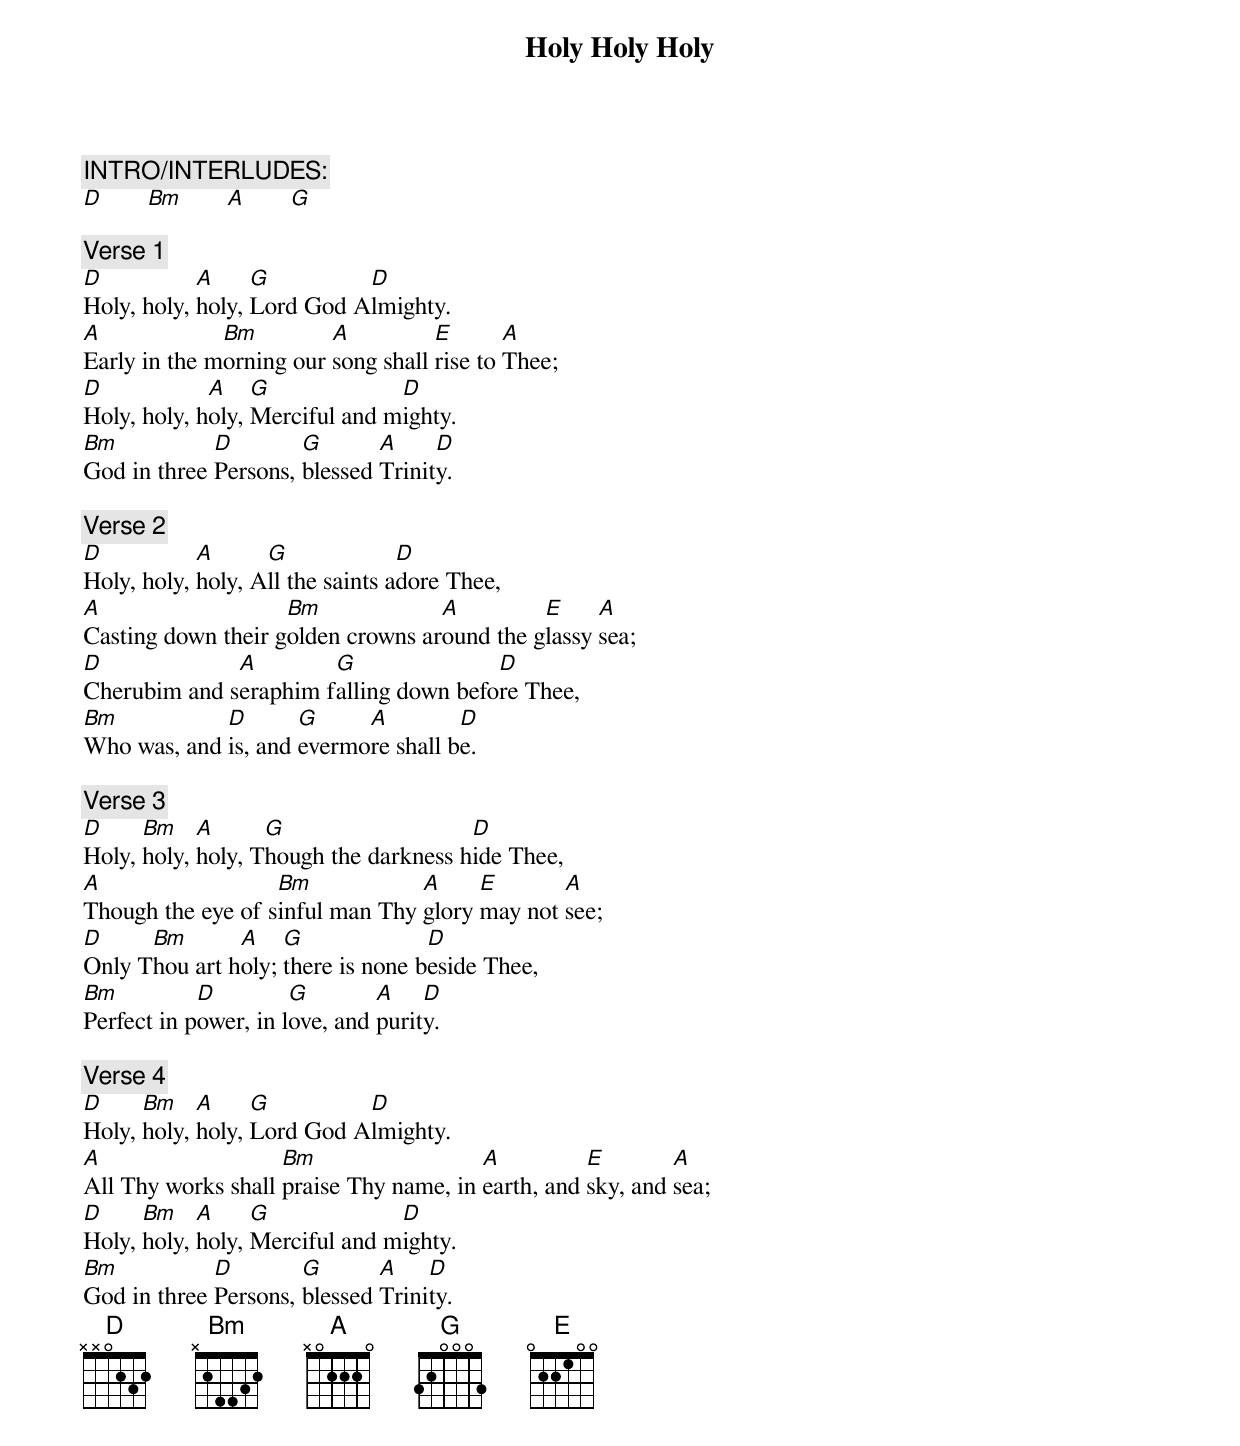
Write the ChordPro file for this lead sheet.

{title:Holy Holy Holy}
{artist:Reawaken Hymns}
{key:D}
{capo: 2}

{comment:INTRO/INTERLUDES:}
[D]       [Bm]       [A]       [G]

{comment:Verse 1}
[D]Holy, holy, [A]holy, [G]Lord God A[D]lmighty.
[A]Early in the m[Bm]orning our [A]song shall [E]rise to [A]Thee;
[D]Holy, holy, h[A]oly, [G]Merciful and m[D]ighty.
[Bm]God in three [D]Persons, [G]blessed [A]Trinit[D]y.

{comment:Verse 2}
[D]Holy, holy, [A]holy, A[G]ll the saints a[D]dore Thee,
[A]Casting down their g[Bm]olden crowns ar[A]ound the g[E]lassy [A]sea;
[D]Cherubim and s[A]eraphim f[G]alling down befo[D]re Thee,
[Bm]Who was, and [D]is, and [G]evermo[A]re shall b[D]e.

{comment:Verse 3}
[D]Holy, [Bm]holy, [A]holy, T[G]hough the darkness h[D]ide Thee,
[A]Though the eye of s[Bm]inful man Thy [A]glory [E]may not [A]see;
[D]Only T[Bm]hou art h[A]oly; [G]there is none b[D]eside Thee,
[Bm]Perfect in p[D]ower, in l[G]ove, and [A]purit[D]y.

{comment:Verse 4}
[D]Holy, [Bm]holy, [A]holy, [G]Lord God A[D]lmighty.
[A]All Thy works shall [Bm]praise Thy name, in [A]earth, and [E]sky, and [A]sea;
[D]Holy, [Bm]holy, [A]holy, [G]Merciful and m[D]ighty.
[Bm]God in three [D]Persons, [G]blessed [A]Trini[D]ty.
